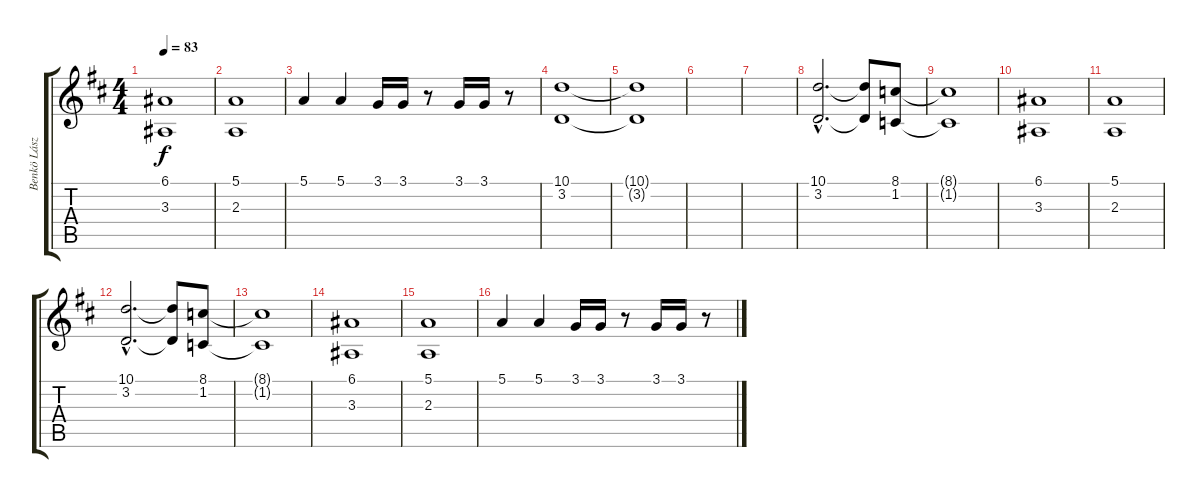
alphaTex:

\track ("Benkö László \"Laci\" Keyboards 2" "Benkö Lász") {instrument stringensemble2}
\staff {score tabs}
\tuning (E4 B3 G3 D3 A2 E2) {hide}
\ts (4 4)
\tempo 83
\clef g2
\ks d
(6.1 3.3).1{dy f} |
(5.1 2.3).1 |
5.1.4 5.1.4 3.1.16 3.1.16 r.8 3.1.16 3.1.16 r.8 |
(10.1 3.2).1 |
(10.1{t} 3.2{t}).1 |
|
|
(10.1{hac} 3.2{hac}).2{d} (10.1{t} 3.2{t}).8 (8.1 1.2).8 |
(8.1{t} 1.2{t}).1 |
(6.1 3.3).1 |
(5.1 2.3).1 |
(10.1{hac} 3.2{hac}).2{d} (10.1{t} 3.2{t}).8 (8.1 1.2).8 |
(8.1{t} 1.2{t}).1 |
(6.1 3.3).1 |
(5.1 2.3).1 |
5.1.4 5.1.4 3.1.16 3.1.16 r.8 3.1.16 3.1.16 r.8
